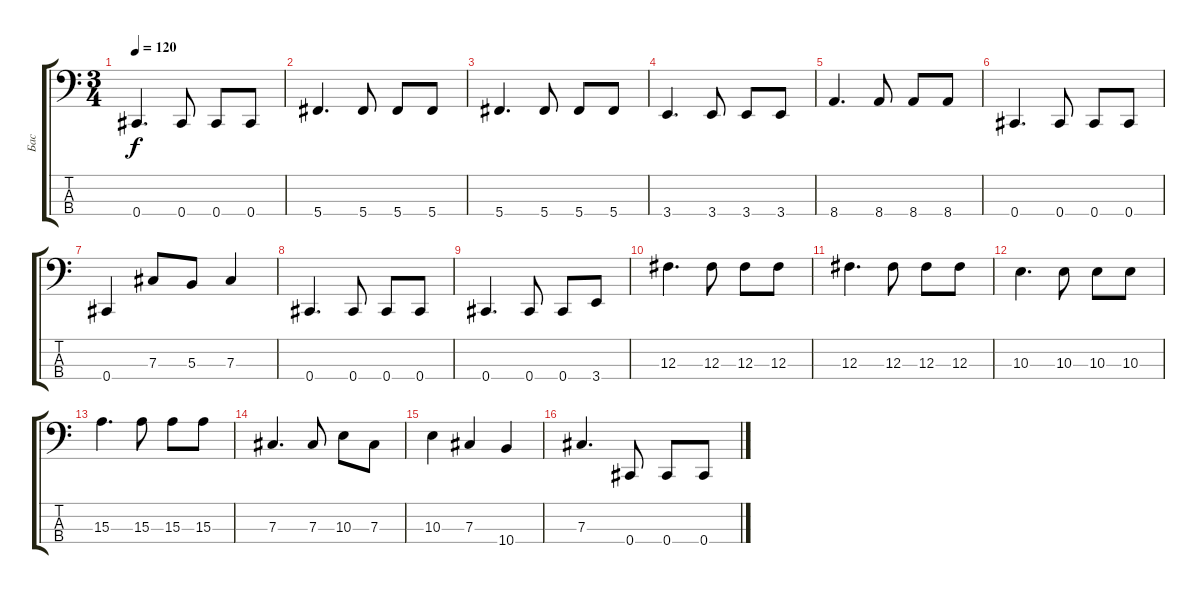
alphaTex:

\track ("Бас" "Бас") {instrument electricbassfinger}
\staff {score tabs}
\tuning (E2 B1 Gb1 Db1) {hide}
\ts (3 4)
\tempo 120
\clef f4
\ks c
0.4.4{d dy f} 0.4.8 0.4.8 0.4.8 |
5.4.4{d} 5.4.8 5.4.8 5.4.8 |
5.4.4{d} 5.4.8 5.4.8 5.4.8 |
3.4.4{d} 3.4.8 3.4.8 3.4.8 |
8.4.4{d} 8.4.8 8.4.8 8.4.8 |
0.4.4{d} 0.4.8 0.4.8 0.4.8 |
0.4.4 7.3.8 5.3.8 7.3.4 |
0.4.4{d} 0.4.8 0.4.8 0.4.8 |
0.4.4{d} 0.4.8 0.4.8 3.4.8 |
12.3.4{d} 12.3.8 12.3.8 12.3.8 |
12.3.4{d} 12.3.8 12.3.8 12.3.8 |
10.3.4{d} 10.3.8 10.3.8 10.3.8 |
15.3.4{d} 15.3.8 15.3.8 15.3.8 |
7.3.4{d} 7.3.8 10.3.8 7.3.8 |
10.3.4 7.3.4 10.4.4 |
7.3.4{d} 0.4.8 0.4.8 0.4.8
